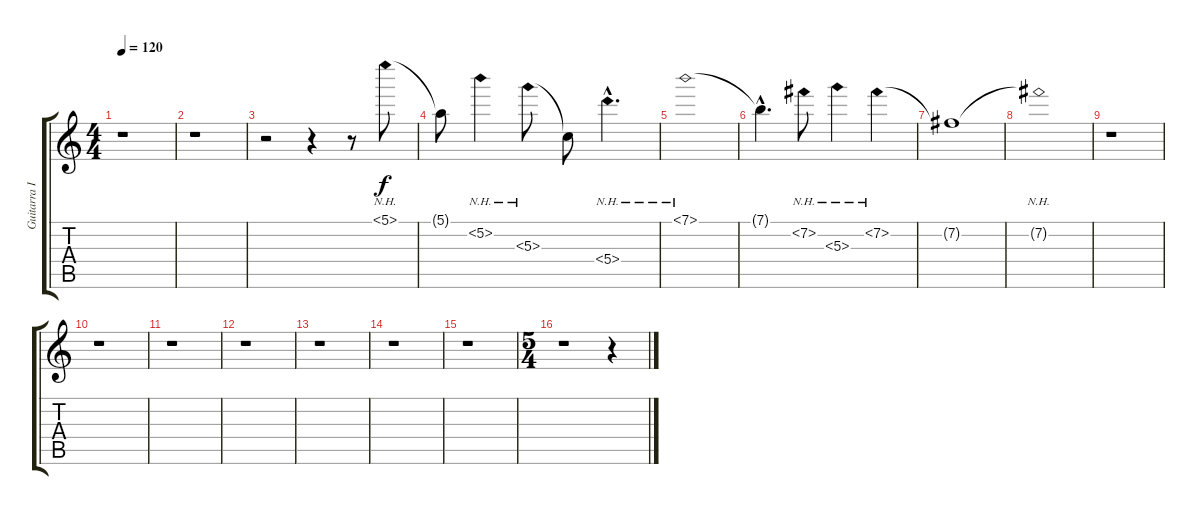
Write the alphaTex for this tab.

\track ("Guitarra II" "Guitarra I") {instrument distortionguitar}
\staff {score tabs}
\tuning (E4 B3 G3 D3 A2 E2) {hide}
\ts (4 4)
\tempo 120
\clef g2
\ks c
r.1{dy f} |
r.1 |
r.2 r.4 r.8 5.1{nh}.8 |
5.1{t}.8 5.2{nh}.4 5.3{nh}.8 5.3{t}.8 5.4{nh hac}.4{d} |
7.1{nh}.1 |
7.1{hac t}.4{d} 7.2{nh}.8 5.3{nh}.4 7.2{nh}.4 |
7.2{t}.1 |
7.2{nh t}.1 |
r.1 |
r.1 |
r.1 |
r.1 |
r.1 |
r.1 |
r.1 |
\ts (5 4)
r.1 r.4
